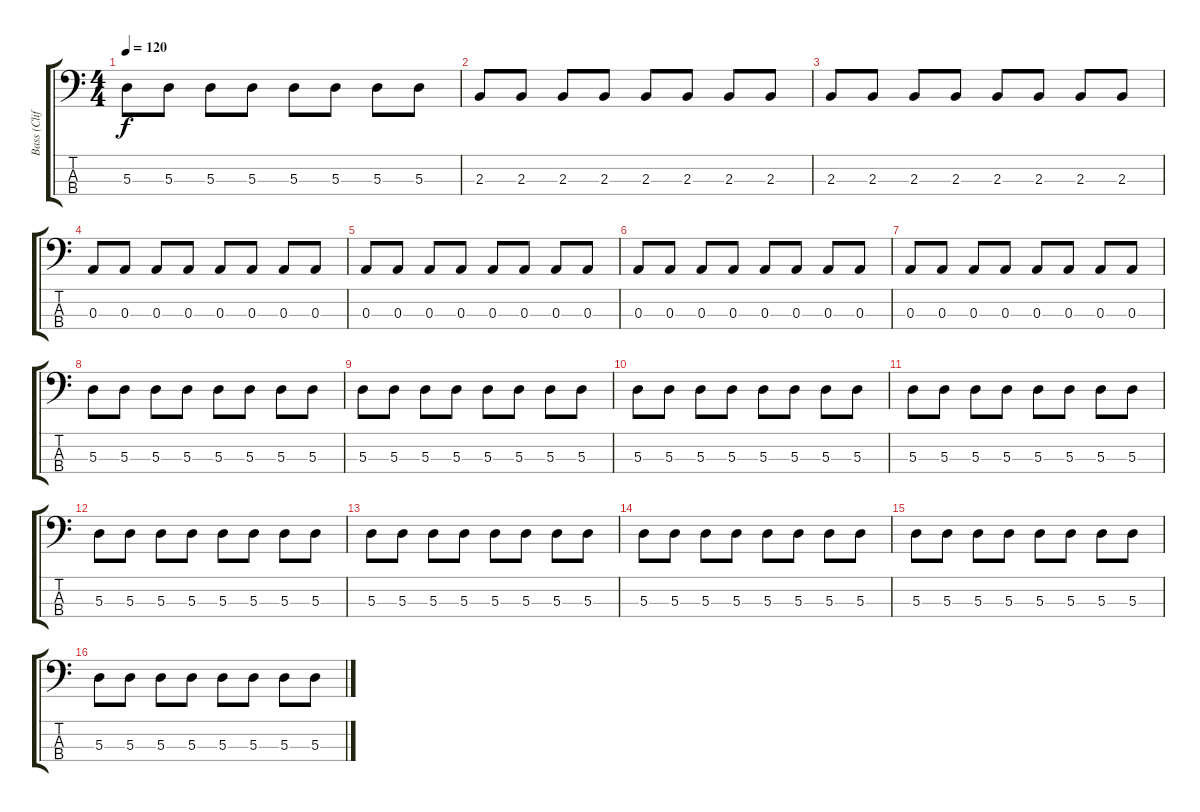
\track ("Bass (Cliff)" "Bass (Clif") {instrument acousticbass}
\staff {score tabs}
\tuning (G2 D2 A1 E1) {hide}
\ts (4 4)
\tempo 120
\clef f4
\ks c
5.3.8{dy f} 5.3.8 5.3.8 5.3.8 5.3.8 5.3.8 5.3.8 5.3.8 |
2.3.8 2.3.8 2.3.8 2.3.8 2.3.8 2.3.8 2.3.8 2.3.8 |
2.3.8 2.3.8 2.3.8 2.3.8 2.3.8 2.3.8 2.3.8 2.3.8 |
0.3.8 0.3.8 0.3.8 0.3.8 0.3.8 0.3.8 0.3.8 0.3.8 |
0.3.8 0.3.8 0.3.8 0.3.8 0.3.8 0.3.8 0.3.8 0.3.8 |
0.3.8 0.3.8 0.3.8 0.3.8 0.3.8 0.3.8 0.3.8 0.3.8 |
0.3.8 0.3.8 0.3.8 0.3.8 0.3.8 0.3.8 0.3.8 0.3.8 |
5.3.8 5.3.8 5.3.8 5.3.8 5.3.8 5.3.8 5.3.8 5.3.8 |
5.3.8 5.3.8 5.3.8 5.3.8 5.3.8 5.3.8 5.3.8 5.3.8 |
5.3.8 5.3.8 5.3.8 5.3.8 5.3.8 5.3.8 5.3.8 5.3.8 |
5.3.8 5.3.8 5.3.8 5.3.8 5.3.8 5.3.8 5.3.8 5.3.8 |
5.3.8 5.3.8 5.3.8 5.3.8 5.3.8 5.3.8 5.3.8 5.3.8 |
5.3.8 5.3.8 5.3.8 5.3.8 5.3.8 5.3.8 5.3.8 5.3.8 |
5.3.8 5.3.8 5.3.8 5.3.8 5.3.8 5.3.8 5.3.8 5.3.8 |
5.3.8 5.3.8 5.3.8 5.3.8 5.3.8 5.3.8 5.3.8 5.3.8 |
5.3.8 5.3.8 5.3.8 5.3.8 5.3.8 5.3.8 5.3.8 5.3.8
